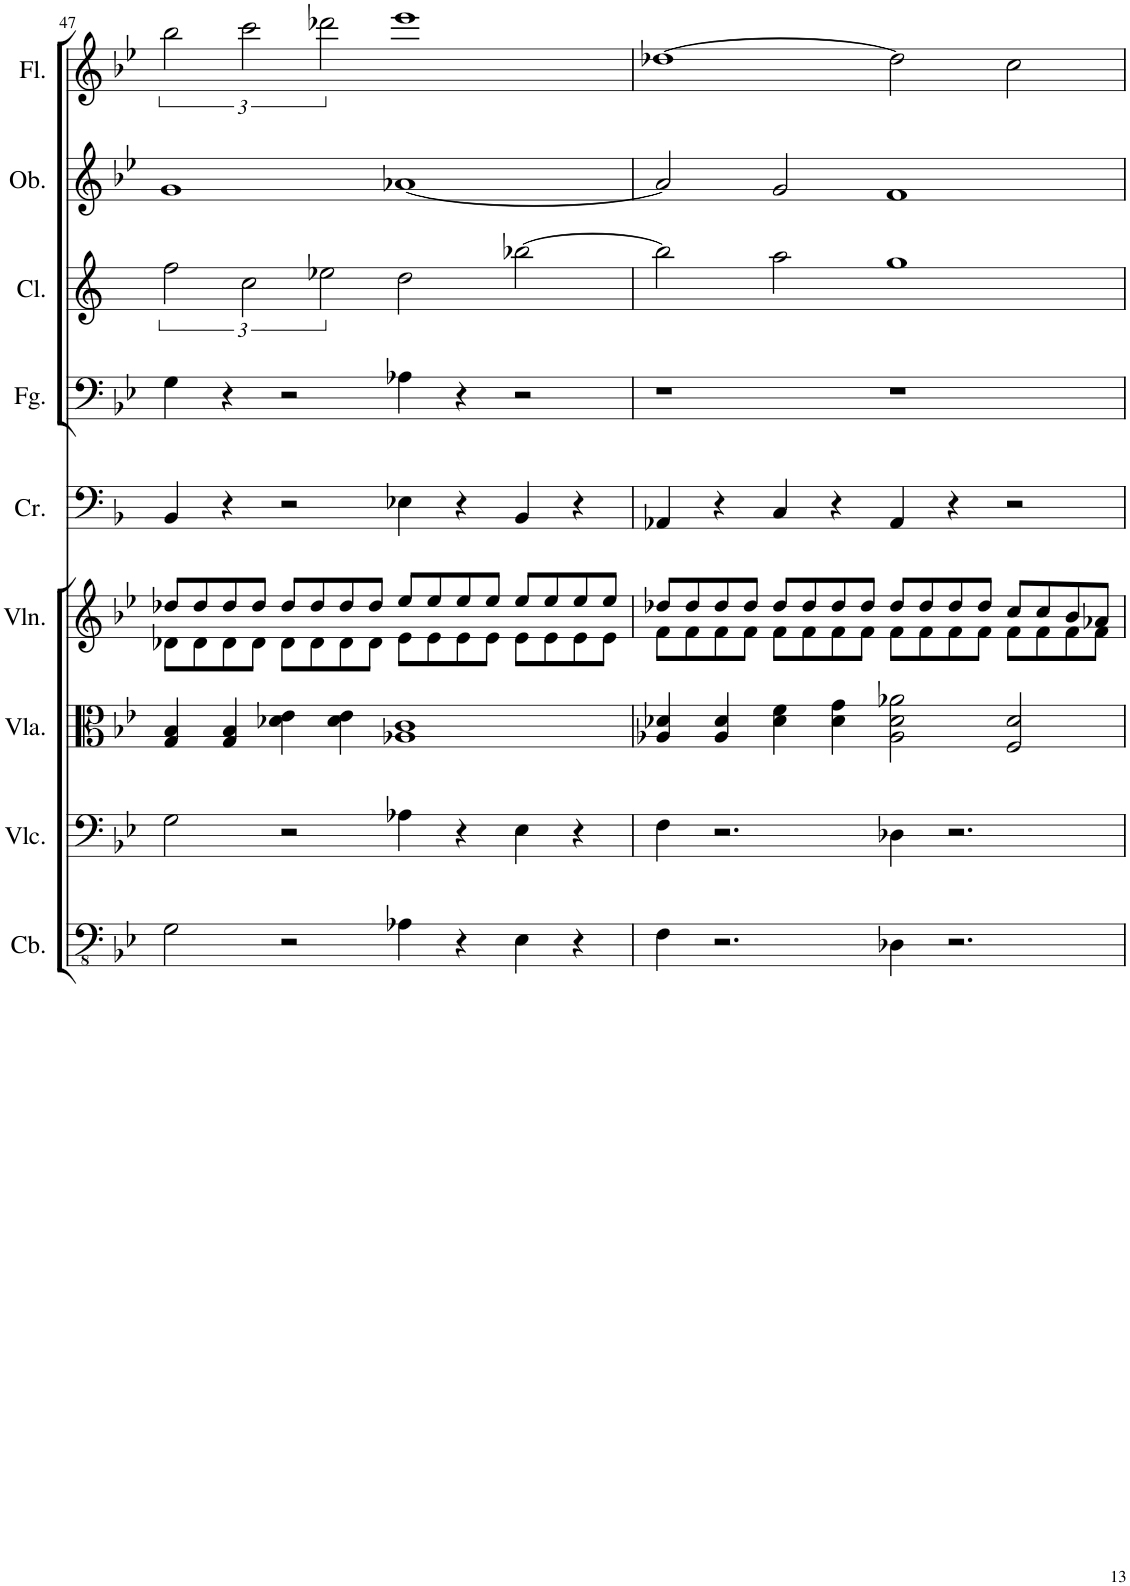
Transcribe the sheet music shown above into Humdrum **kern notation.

**kern	**kern	**kern	**kern	**kern	**kern	**kern	**kern	**kern
*part9	*part8	*part7	*part6	*part5	*part4	*part3	*part2	*part1
*staff9	*staff8	*staff7	*staff6	*staff5	*staff4	*staff3	*staff2	*staff1
*I"Contrebasse	*I"Violoncello	*I"Viola	*I"Violino	*I"Corno in Fa	*I"Fagotto	*I"Clarinetto Soprano in Sib	*I"Oboe	*I"Flauto in Do
*I'Cb.	*I'Vlc.	*I'Vla.	*I'Vln.	*I'Cr.	*I'Fg.	*I'Cl.	*I'Ob.	*I'Fl.
!!LO:PB:g=z
*clefFv4	*clefF4	*clefC3	*clefG2	*clefF4	*clefF4	*clefG2	*clefG2	*clefG2
*Trd7c12	*	*	*	*Trd4c7	*	*Trd1c2	*	*
*k[b-e-]	*k[b-e-]	*k[b-e-]	*k[b-e-]	*k[b-]	*k[b-e-]	*k[]	*k[b-e-]	*k[b-e-]
*M4/2	*M4/2	*M4/2	*M4/2	*M4/2	*M4/2	*M4/2	*M4/2	*M4/2
=47	=47	=47	=47	=47	=47	=47	=47	=47
*	*	*	*^	*	*	*	*	*
2GG\	2G\	4G/ 4B-/	8dd-X/L	8d-X\L	4BB-/	4G\	3ff\	1g	3bb-\
.	.	.	8dd-/	8d-\	.	.	.	.	.
.	.	4G/ 4B-/	8dd-/	8d-\	4r	4r	.	.	.
.	.	.	.	.	.	.	3cc\	.	3ccc\
.	.	.	8dd-/J	8d-\J	.	.	.	.	.
2r	2r	4d-X\ 4e-\	8dd-/L	8d-\L	2r	2r	.	.	.
.	.	.	8dd-/	8d-\	.	.	.	.	.
.	.	.	.	.	.	.	3ee-X\	.	3ddd-X\
.	.	4d-\ 4e-\	8dd-/	8d-\	.	.	.	.	.
.	.	.	8dd-/J	8d-\J	.	.	.	.	.
4AA-X\	4A-X\	1A-X 1c	8ee-/L	8e-\L	4E-X\	4A-X\	2dd\	[1a-X	1eee-
.	.	.	8ee-/	8e-\	.	.	.	.	.
4r	4r	.	8ee-/	8e-\	4r	4r	.	.	.
.	.	.	8ee-/J	8e-\J	.	.	.	.	.
4EE-\	4E-\	.	8ee-/L	8e-\L	4BB-/	2r	[2bb-X\	.	.
.	.	.	8ee-/	8e-\	.	.	.	.	.
4r	4r	.	8ee-/	8e-\	4r	.	.	.	.
.	.	.	8ee-/J	8e-\J	.	.	.	.	.
=48	=48	=48	=48	=48	=48	=48	=48	=48	=48
4FF\	4F\	4A-X/ 4d-X/	8dd-X/L	8f\L	4AA-X/	1r	2bb-\]	2a-/]	[1dd-X
.	.	.	8dd-/	8f\	.	.	.	.	.
2.r	2.r	4A-/ 4d-/	8dd-/	8f\	4r	.	.	.	.
.	.	.	8dd-/J	8f\J	.	.	.	.	.
.	.	4d-\ 4f\	8dd-/L	8f\L	4C/	.	2aa\	2g/	.
.	.	.	8dd-/	8f\	.	.	.	.	.
.	.	4d-\ 4g\	8dd-/	8f\	4r	.	.	.	.
.	.	.	8dd-/J	8f\J	.	.	.	.	.
4DD-X\	4D-X\	2A-\ 2d-\ 2a-X\	8dd-/L	8f\L	4AA-/	1r	1gg	1f	2dd-\]
.	.	.	8dd-/	8f\	.	.	.	.	.
2.r	2.r	.	8dd-/	8f\	4r	.	.	.	.
.	.	.	8dd-/J	8f\J	.	.	.	.	.
.	.	2F/ 2d-/	8cc/L	8f\L	2r	.	.	.	2cc\
.	.	.	8cc/	8f\	.	.	.	.	.
.	.	.	8b-/	8f\	.	.	.	.	.
.	.	.	8a-X/J	8f\J	.	.	.	.	.
*	*	*	*v	*v	*	*	*	*	*
=	=	=	=	=	=	=	=	=
*-	*-	*-	*-	*-	*-	*-	*-	*-
